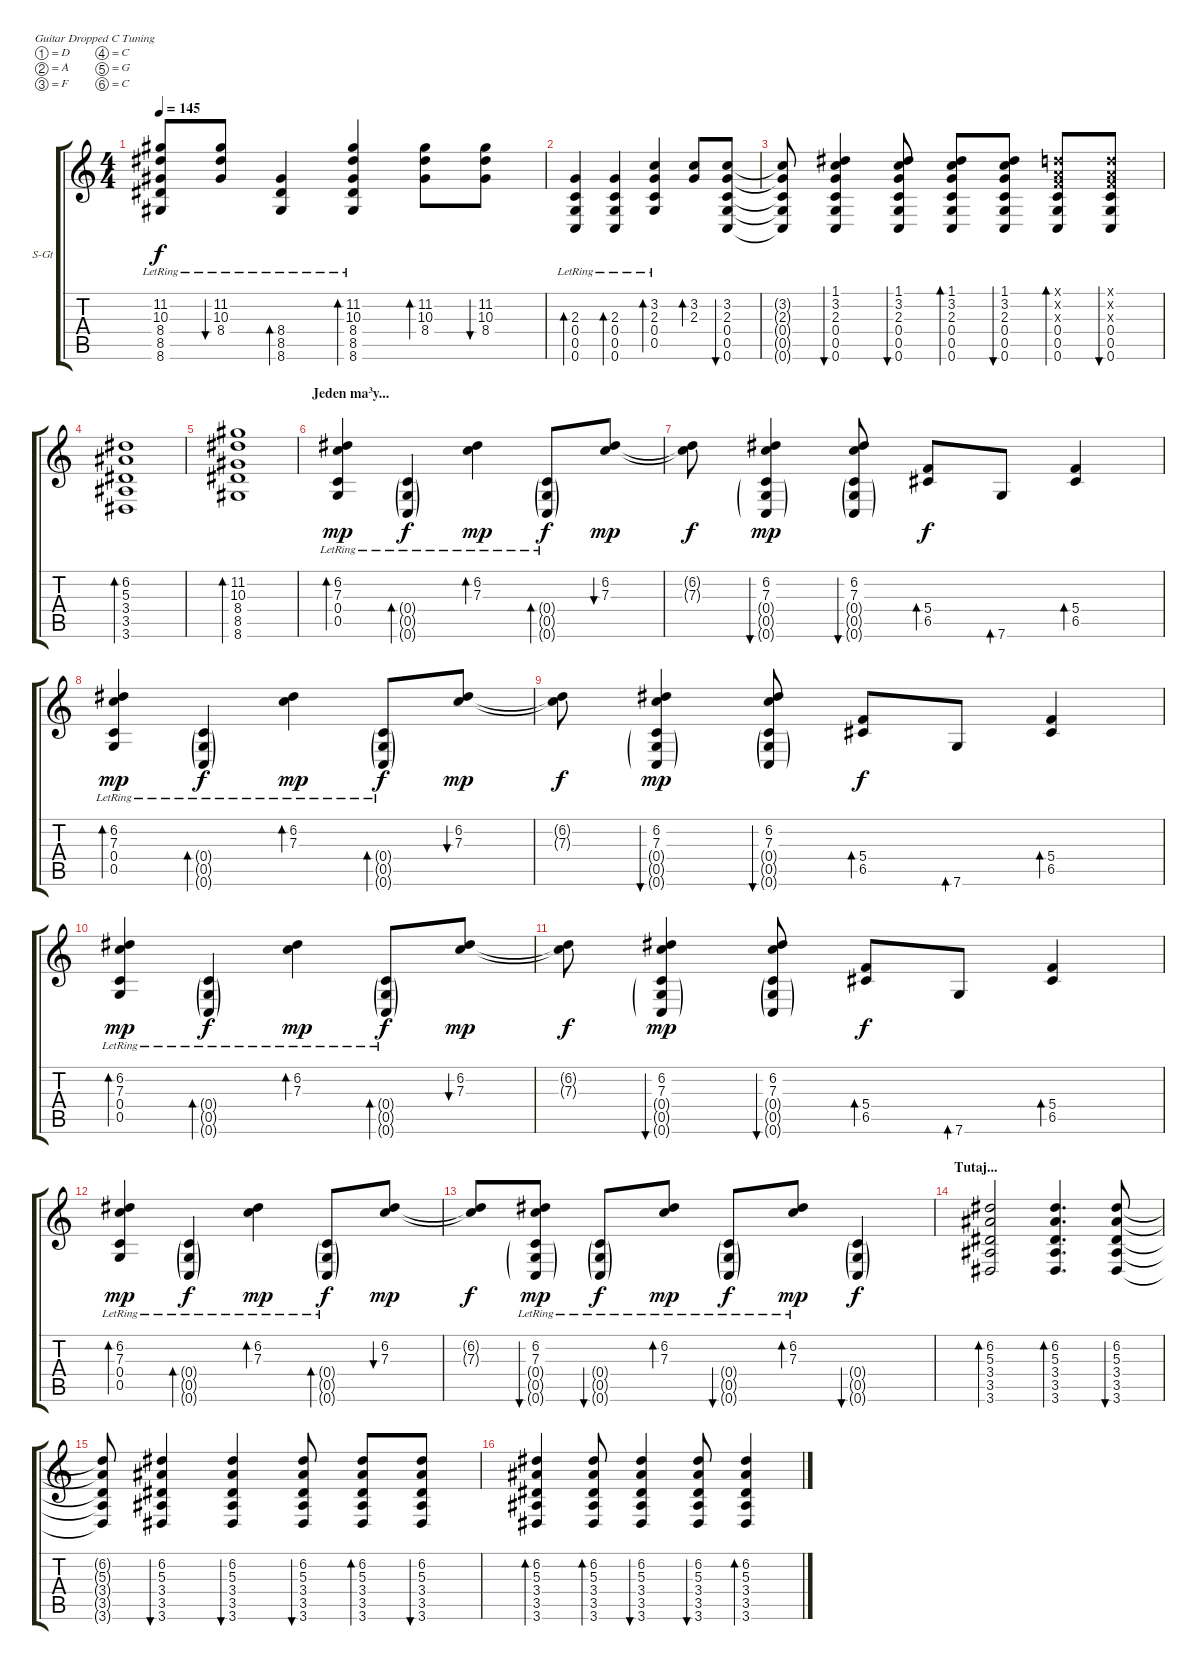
\bracketExtendMode groupsimilarinstruments
\firstSystemTrackNameOrientation horizontal
\otherSystemsTrackNameOrientation horizontal
\track ("Gitara 2" "S-Gt") {instrument acousticguitarsteel}
\staff {score tabs}
\tuning (D4 A3 F3 C3 G2 C2)
\ts (4 4)
\tempo 145
\clef g2
\ks c
(11.2{lr} 10.3{lr} 8.4{lr} 8.5{lr} 8.6{lr}).8{dy f} (11.2 10.3{lr} 8.4{lr}).8{bu 120} (8.4{lr} 8.5{lr} 8.6{lr}).4{bd 120} (11.2{lr} 10.3{lr} 8.4{lr} 8.5{lr} 8.6{lr}).4{bd 120} (11.2 10.3 8.4).8{bd 120} (11.2 10.3 8.4).8{bu 120} |
(2.3 0.4{lr} 0.5{lr} 0.6{lr}).4{bd 120} (2.3 0.4{lr} 0.5{lr} 0.6{lr}).4{bd 120} (3.2{lr} 2.3{lr} 0.4{lr} 0.5{lr}).4{bd 120} (3.2 2.3).8{bd 120} (3.2 2.3 0.4 0.5 0.6).8{bu 120} |
(3.2{t} 2.3{t} 0.4{t} 0.5{t} 0.6{t}).8 (1.1 3.2 2.3 0.4 0.5 0.6).4{bu 120} (1.1 3.2 2.3 0.4 0.5 0.6).8{bu 120} (1.1 3.2 2.3 0.4 0.5 0.6).8{bd 60} (1.1 3.2 2.3 0.4 0.5 0.6).8{bu 60} (0.1{x} 0.2{x} 0.3{x} 0.4 0.5 0.6).8{bd 30} (0.1{x} 0.2{x} 0.3{x} 0.4 0.5 0.6).8{bu 30} |
(6.2 5.3 3.4 3.5 3.6).1{bd 120} |
(11.2 10.3 8.4 8.5 8.6).1{bd 120} |
\section ("" "Jeden ma³y...")
(6.2{lr} 7.3{lr} 0.4 0.5).4{bd 240 dy mp} (0.4{g lr} 0.5{g lr} 0.6{g lr}).4{bd 240 dy f} (6.2{lr} 7.3{lr}).4{bd 240 dy mp} (0.4{g lr} 0.5{g lr} 0.6{g lr}).8{bd 240 dy f} (6.2 7.3).8{bu 240 dy mp} |
(6.2{t} 7.3{t}).8{dy f} (6.2 7.3 0.4{g} 0.5{g} 0.6{g}).4{bu 240 dy mp} (6.2 7.3 0.4{g} 0.5{g} 0.6{g}).8{bu 240} (5.4 6.5).8{bd 240 dy f} 7.6.8{bd 240} (5.4 6.5).4{bd 240} |
(6.2{lr} 7.3{lr} 0.4 0.5).4{bd 240 dy mp} (0.4{g lr} 0.5{g lr} 0.6{g lr}).4{bd 240 dy f} (6.2{lr} 7.3{lr}).4{bd 240 dy mp} (0.4{g lr} 0.5{g lr} 0.6{g lr}).8{bd 240 dy f} (6.2 7.3).8{bu 240 dy mp} |
(6.2{t} 7.3{t}).8{dy f} (6.2 7.3 0.4{g} 0.5{g} 0.6{g}).4{bu 240 dy mp} (6.2 7.3 0.4{g} 0.5{g} 0.6{g}).8{bu 240} (5.4 6.5).8{bd 240 dy f} 7.6.8{bd 240} (5.4 6.5).4{bd 240} |
(6.2{lr} 7.3{lr} 0.4 0.5).4{bd 240 dy mp} (0.4{g lr} 0.5{g lr} 0.6{g lr}).4{bd 240 dy f} (6.2{lr} 7.3{lr}).4{bd 240 dy mp} (0.4{g lr} 0.5{g lr} 0.6{g lr}).8{bd 240 dy f} (6.2 7.3).8{bu 240 dy mp} |
(6.2{t} 7.3{t}).8{dy f} (6.2 7.3 0.4{g} 0.5{g} 0.6{g}).4{bu 240 dy mp} (6.2 7.3 0.4{g} 0.5{g} 0.6{g}).8{bu 240} (5.4 6.5).8{bd 240 dy f} 7.6.8{bd 240} (5.4 6.5).4{bd 240} |
(6.2{lr} 7.3{lr} 0.4 0.5).4{bd 240 dy mp} (0.4{g lr} 0.5{g lr} 0.6{g lr}).4{bd 240 dy f} (6.2{lr} 7.3{lr}).4{bd 240 dy mp} (0.4{g lr} 0.5{g lr} 0.6{g lr}).8{bd 240 dy f} (6.2 7.3).8{bu 240 dy mp} |
(6.2{t} 7.3{t}).8{dy f} (6.2{lr} 7.3{lr} 0.4{g} 0.5{g} 0.6{g}).8{bu 240 dy mp} (0.4{g lr} 0.5{g lr} 0.6{g lr}).8{bu 240 dy f} (6.2 7.3{lr}).8{bd 240 dy mp} (0.4{g lr} 0.5{g lr} 0.6{g lr}).8{bu 240 dy f} (6.2{lr} 7.3{lr}).8{bd 240 dy mp} (0.4{g} 0.5{g} 0.6{g}).4{bu 240 dy f} |
\section ("" "Tutaj...")
(6.2 5.3 3.4 3.5 3.6).2{bd 60} (6.2 5.3 3.4 3.5 3.6).4{d bd 60} (6.2 5.3 3.4 3.5 3.6).8{bu 60} |
(6.2{t} 5.3{t} 3.4{t} 3.5{t} 3.6{t}).8 (6.2 5.3 3.4 3.5 3.6).4{bu 60} (6.2 5.3 3.4 3.5 3.6).4{bu 60} (6.2 5.3 3.4 3.5 3.6).8{bu 60} (6.2 5.3 3.4 3.5 3.6).8{bd 60} (6.2 5.3 3.4 3.5 3.6).8{bu 60} |
(6.2 5.3 3.4 3.5 3.6).4{bd 60} (6.2 5.3 3.4 3.5 3.6).8{bd 60} (6.2 5.3 3.4 3.5 3.6).4{bu 60} (6.2 5.3 3.4 3.5 3.6).8{bu 60} (6.2 5.3 3.4 3.5 3.6).4{bd 60}
